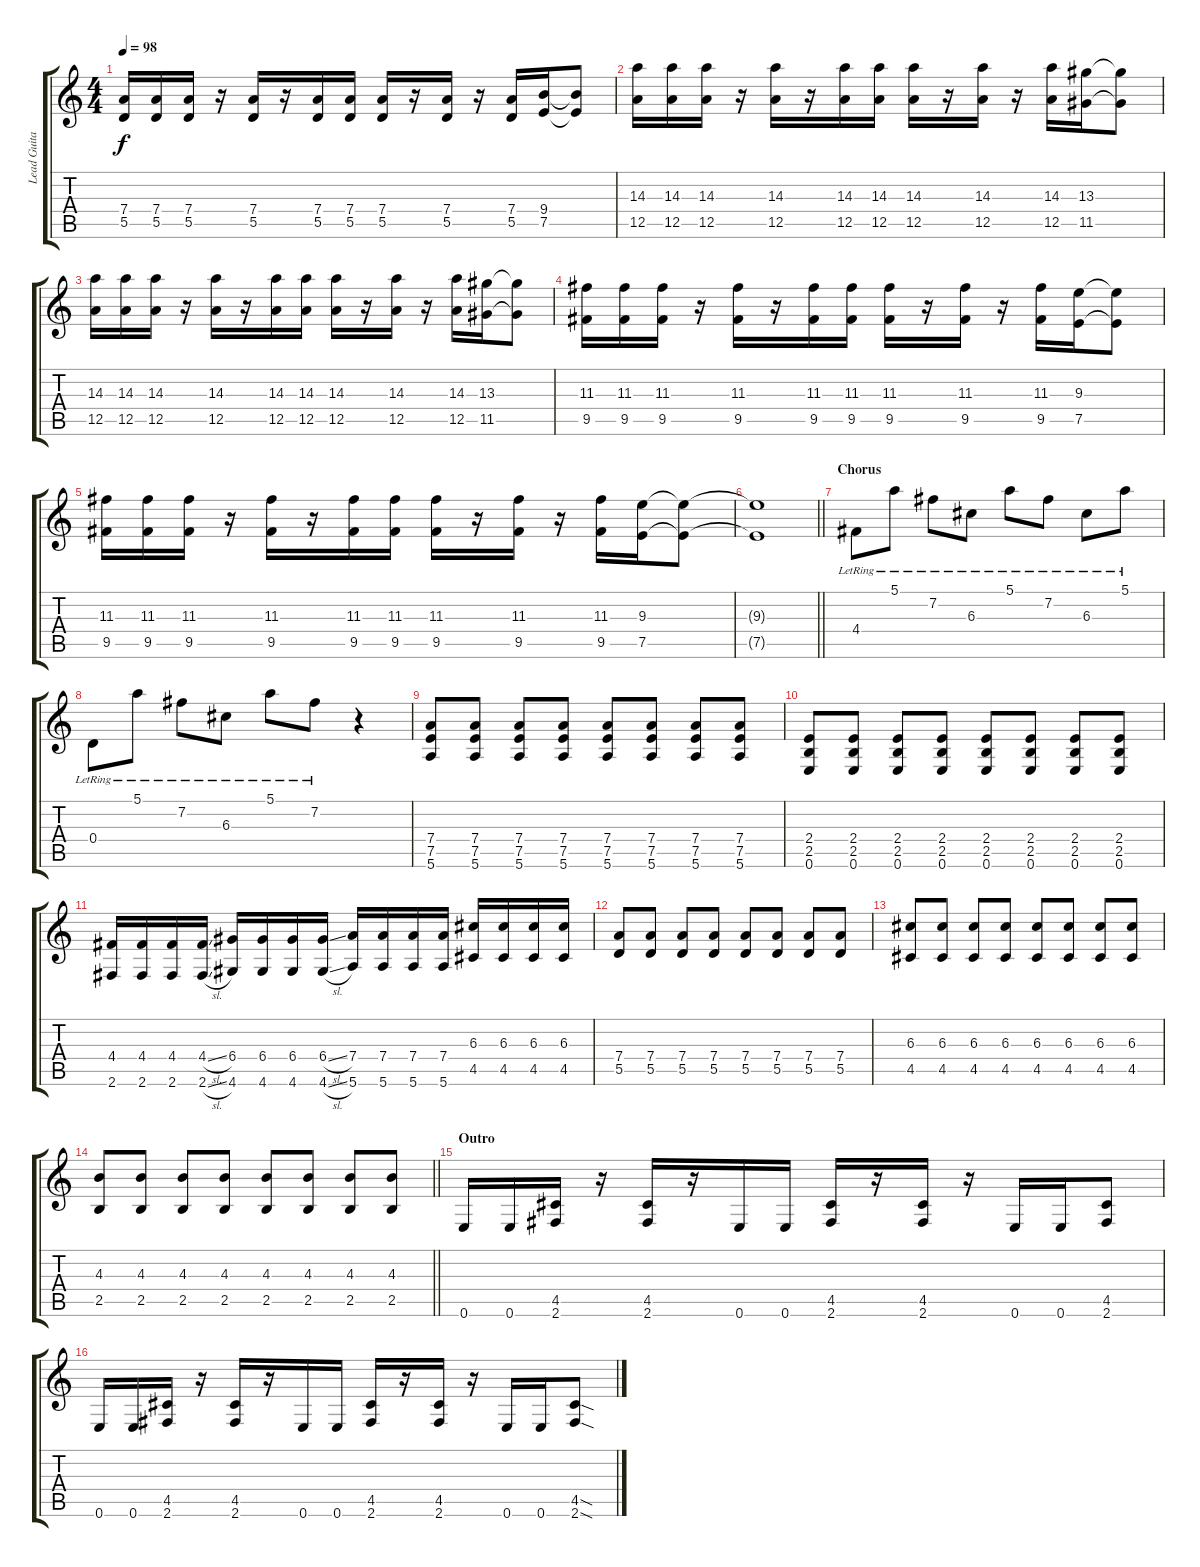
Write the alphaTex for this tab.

\track ("Lead Guitar" "Lead Guita") {instrument distortionguitar}
\staff {score tabs}
\tuning (E4 B3 G3 D3 A2 E2) {hide}
\ts (4 4)
\tempo 98
\clef g2
\ks c
(7.4 5.5).16{dy f} (7.4 5.5).16 (7.4 5.5).16 r.16 (7.4 5.5).16 r.16 (7.4 5.5).16 (7.4 5.5).16 (7.4 5.5).16 r.16 (7.4 5.5).16 r.16 (7.4 5.5).16 (9.4 7.5).16 (9.4{t} 7.5{t}).8 |
(14.3 12.5).16 (14.3 12.5).16 (14.3 12.5).16 r.16 (14.3 12.5).16 r.16 (14.3 12.5).16 (14.3 12.5).16 (14.3 12.5).16 r.16 (14.3 12.5).16 r.16 (14.3 12.5).16 (13.3 11.5).16 (13.3{t} 11.5{t}).8 |
(14.3 12.5).16 (14.3 12.5).16 (14.3 12.5).16 r.16 (14.3 12.5).16 r.16 (14.3 12.5).16 (14.3 12.5).16 (14.3 12.5).16 r.16 (14.3 12.5).16 r.16 (14.3 12.5).16 (13.3 11.5).16 (13.3{t} 11.5{t}).8 |
(11.3 9.5).16 (11.3 9.5).16 (11.3 9.5).16 r.16 (11.3 9.5).16 r.16 (11.3 9.5).16 (11.3 9.5).16 (11.3 9.5).16 r.16 (11.3 9.5).16 r.16 (11.3 9.5).16 (9.3 7.5).16 (9.3{t} 7.5{t}).8 |
(11.3 9.5).16 (11.3 9.5).16 (11.3 9.5).16 r.16 (11.3 9.5).16 r.16 (11.3 9.5).16 (11.3 9.5).16 (11.3 9.5).16 r.16 (11.3 9.5).16 r.16 (11.3 9.5).16 (9.3 7.5).16 (9.3{t} 7.5{t}).8 |
\barLineRight lightlight
(9.3{t} 7.5{t}).1 |
\section ("" "Chorus")
4.4{lr}.8{instrument electricguitarclean} 5.1{lr}.8 7.2{lr}.8 6.3{lr}.8 5.1{lr}.8 7.2{lr}.8 6.3{lr}.8 5.1{lr}.8 |
0.4{lr}.8 5.1{lr}.8 7.2{lr}.8 6.3{lr}.8 5.1{lr}.8 7.2{lr}.8 r.4{instrument distortionguitar} |
(7.4 7.5 5.6).8 (7.4 7.5 5.6).8 (7.4 7.5 5.6).8 (7.4 7.5 5.6).8 (7.4 7.5 5.6).8 (7.4 7.5 5.6).8 (7.4 7.5 5.6).8 (7.4 7.5 5.6).8 |
(2.4 2.5 0.6).8 (2.4 2.5 0.6).8 (2.4 2.5 0.6).8 (2.4 2.5 0.6).8 (2.4 2.5 0.6).8 (2.4 2.5 0.6).8 (2.4 2.5 0.6).8 (2.4 2.5 0.6).8 |
(4.4 2.6).16 (4.4 2.6).16 (4.4 2.6).16 (4.4{sl} 2.6{sl}).16 (6.4 4.6).16 (6.4 4.6).16 (6.4 4.6).16 (6.4{sl} 4.6{sl}).16 (7.4 5.6).16 (7.4 5.6).16 (7.4 5.6).16 (7.4 5.6).16 (6.3 4.5).16 (6.3 4.5).16 (6.3 4.5).16 (6.3 4.5).16 |
(7.4 5.5).8 (7.4 5.5).8 (7.4 5.5).8 (7.4 5.5).8 (7.4 5.5).8 (7.4 5.5).8 (7.4 5.5).8 (7.4 5.5).8 |
(6.3 4.5).8 (6.3 4.5).8 (6.3 4.5).8 (6.3 4.5).8 (6.3 4.5).8 (6.3 4.5).8 (6.3 4.5).8 (6.3 4.5).8 |
\barLineRight lightlight
(4.3 2.5).8 (4.3 2.5).8 (4.3 2.5).8 (4.3 2.5).8 (4.3 2.5).8 (4.3 2.5).8 (4.3 2.5).8 (4.3 2.5).8 |
\section ("" "Outro")
0.6.16 0.6.16 (4.5 2.6).16 r.16 (4.5 2.6).16 r.16 0.6.16 0.6.16 (4.5 2.6).16 r.16 (4.5 2.6).16 r.16 0.6.16 0.6.16 (4.5 2.6).8 |
0.6.16 0.6.16 (4.5 2.6).16 r.16 (4.5 2.6).16 r.16 0.6.16 0.6.16 (4.5 2.6).16 r.16 (4.5 2.6).16 r.16 0.6.16 0.6.16 (4.5{sod} 2.6{sod}).8
